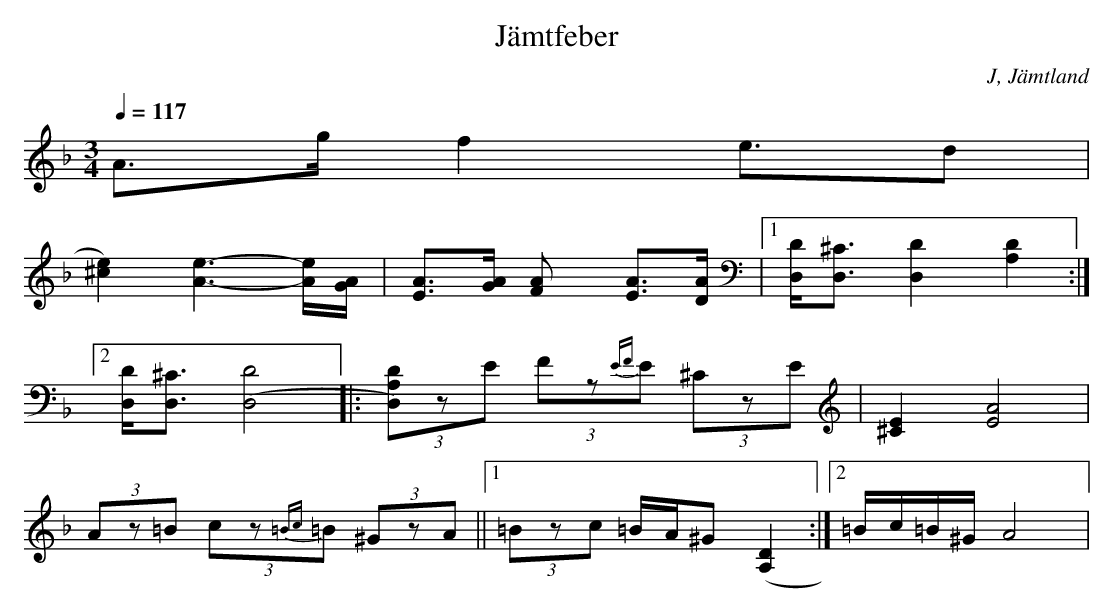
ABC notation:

X:1
T: Jämtfeber
O: J, Jämtland
M:3/4
L:1/8
Q:1/4=117
K:Dm
A>g f2 e>d2|
[^c2e2)] [A3e3] -[A/e/][A/G/]| [AE]>[AG] [A2F] [AE]>[AD] |[1[D,/D/][D,3/2^C3/2] [D,2D2] [D2A,2] :|
[2 [D,/D/][D,3/2^C3/2] [(D,4D4] |: (3[D,)A,D]zE (3Fz{EF}E (3^CzE | [^C2E2] [E4A4]|
(3Az=B (3cz{=Bc}=B (3^GzA||[1 (3=Bzc =B/A/^G ([A,D]2 :| [2 =B/c/=B/^G/ A4|
